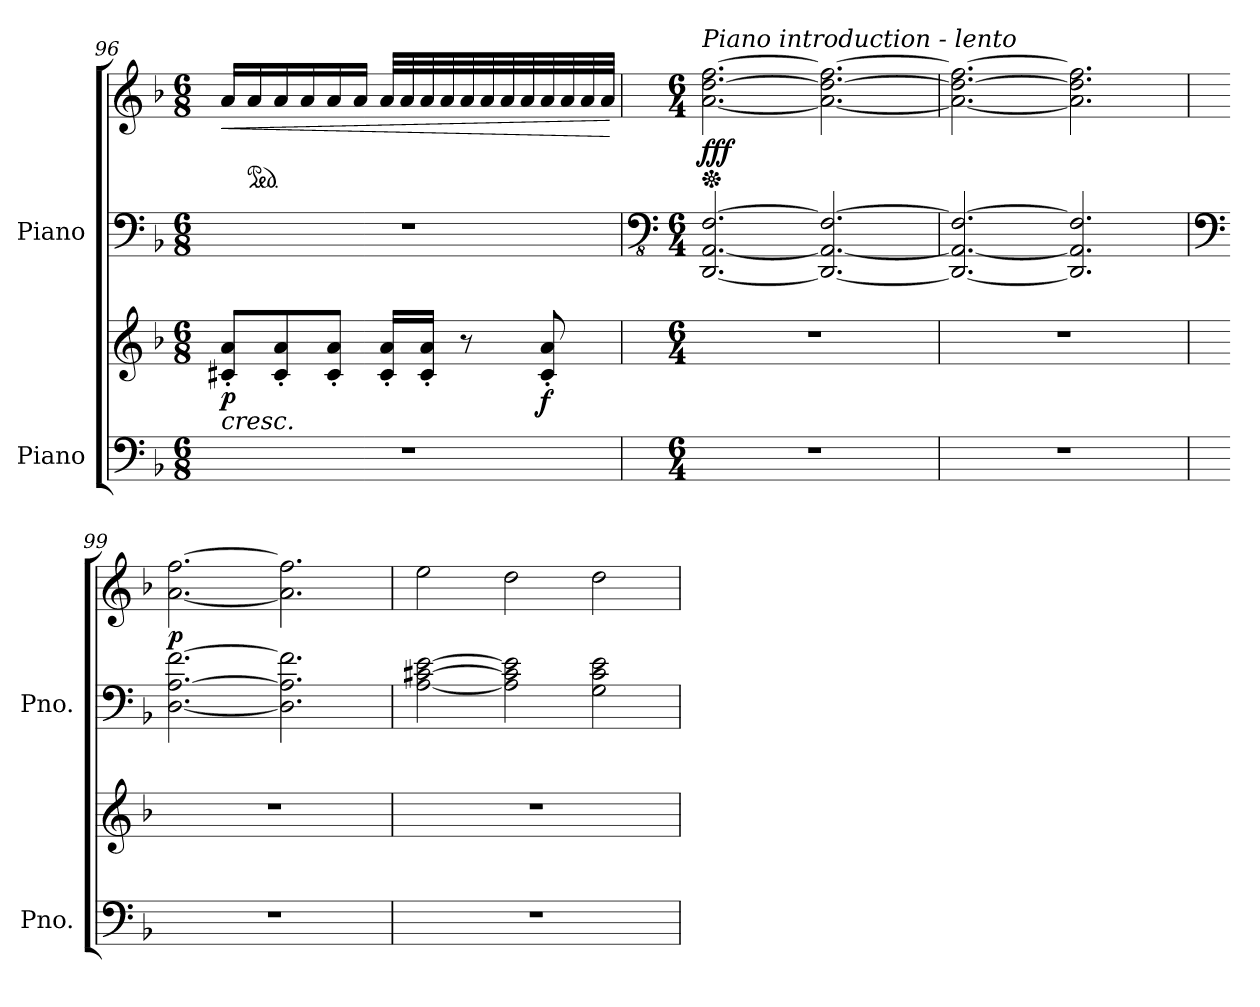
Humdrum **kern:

**kern	**kern	**dynam	**kern	**kern	**dynam
*part2	*part2	*part2	*part1	*part1	*part1
*staff4	*staff3	*staff3/4	*staff2	*staff1	*staff1/2
*I"Piano	*	*	*I"Piano	*	*
*I'Pno.	*	*	*I'Pno.	*	*
*clefF4	*clefG2	*	*clefF4	*clefG2	*
*k[b-]	*k[b-]	*	*k[b-]	*k[b-]	*
*M6/8	*M6/8	*	*M6/8	*M6/8	*
=96	=96	=96	=96	=96	=96
!	!	!LO:HP:b	!	!	!LO:HP:b
!	!	!LO:DY:n=1:b	!	!	!
2.r	8c#X/' 8a/'L	< p	2.r	16a/LL	<
*	*	*	*	*ped	*
.	.	.	.	16a/	.
.	8c#/' 8a/'	.	.	16a/	.
.	.	.	.	16a/	.
.	8c#/' 8a/'J	.	.	16a/	.
.	.	.	.	16a/JJ	.
.	16c#/' 16a/'LL	.	.	32a/LLL	.
.	.	.	.	32a/	.
.	16c#/' 16a/'JJ	.	.	32a/	.
.	.	.	.	32a/	.
.	8r	.	.	32a/	.
.	.	.	.	32a/	.
.	.	.	.	32a/	.
.	.	.	.	32a/	.
!	!	!LO:DY:n=2:b	!	!	!
.	8c#/' 8a/'	f	.	32a/	.
.	.	.	.	32a/	.
.	.	.	.	32a/	.
.	.	.	.	32a/JJJ	.
.	.	[	.	.	[
=97	=97	=97	=97	=97	=97
*	*	*	*clefFv4	*	*
*M6/4	*M6/4	*	*M6/4	*M6/4	*
*	*	*	*	*Xped	*
!	!	!	!	!LO:TX:a:i:t=Piano introduction - lento	!
!	!	!	!	!	!LO:DY:b
1.r	1.r	.	[2.DDD/ [2.AAA/ [2.FF/	[2.a\ [2.dd\ [2.ff\	fff
.	.	.	2.DDD/_ 2.AAA/_ 2.FF/_	2.a\_ 2.dd\_ 2.ff\_	.
!!LO:LB:g=z
=98	=98	=98	=98	=98	=98
1.r	1.r	.	2.DDD/_ 2.AAA/_ 2.FF/_	2.a\_ 2.dd\_ 2.ff\_	.
.	.	.	2.DDD/] 2.AAA/] 2.FF/]	2.a\] 2.dd\] 2.ff\]	.
=99	=99	=99	=99	=99	=99
*	*	*	*clefF4	*	*
!	!	!	!	!	!LO:DY:b
1.r	1.r	.	[2.D\ [2.A\ [2.f\	[2.a\ [2.ff\	p
.	.	.	2.D\] 2.A\] 2.f\]	2.a\] 2.ff\]	.
=100	=100	=100	=100	=100	=100
1.r	1.r	.	[2A\ [2c#X\ [2e\	2ee\	.
.	.	.	2A\] 2c#\] 2e\]	2dd\	.
.	.	.	2G\ 2c#\ 2e\	2dd\	.
=	=	=	=	=	=
*-	*-	*-	*-	*-	*-
